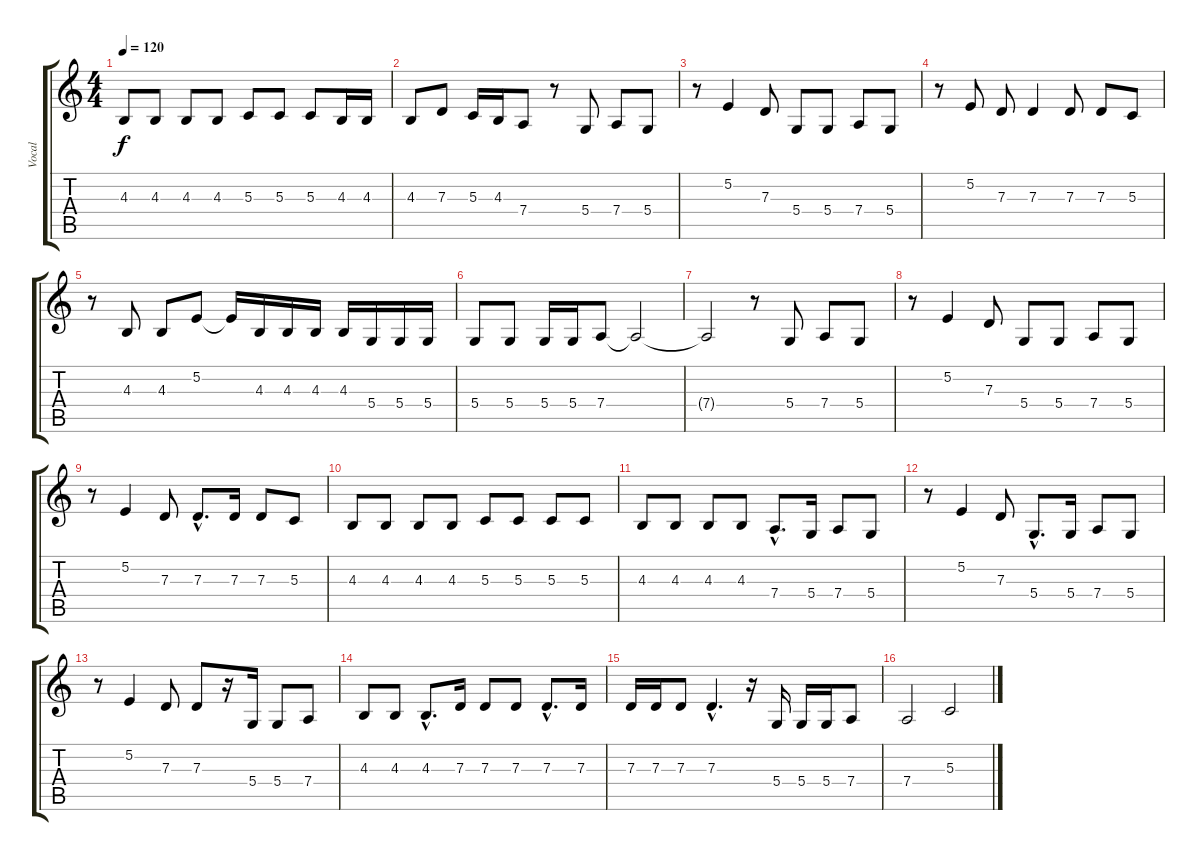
\track ("Vocal" "Vocal") {instrument violin}
\staff {score tabs}
\tuning (E4 B3 G3 D3 A2 E2) {hide}
\ts (4 4)
\tempo 120
\clef g2
\ks c
4.3{t}.8{dy f} 4.3.8 4.3.8 4.3.8 5.3.8 5.3.8 5.3.8 4.3.16 4.3.16 |
4.3.8 7.3.8 5.3.16 4.3.16 7.4.8 r.8 5.4.8 7.4.8 5.4.8 |
r.8 5.2.4 7.3.8 5.4.8 5.4.8 7.4.8 5.4.8 |
r.8 5.2.8 7.3.8 7.3.4 7.3.8 7.3.8 5.3.8 |
r.8 4.3.8 4.3.8 5.2.8 5.2{t}.16 4.3.16 4.3.16 4.3.16 4.3.16 5.4.16 5.4.16 5.4.16 |
5.4.8 5.4.8 5.4.16 5.4.16 7.4.8 7.4{t}.2 |
7.4{t}.2 r.8 5.4.8 7.4.8 5.4.8 |
r.8 5.2.4 7.3.8 5.4.8 5.4.8 7.4.8 5.4.8 |
r.8 5.2.4 7.3.8 7.3{hac}.8{d} 7.3.16 7.3.8 5.3.8 |
4.3.8 4.3.8 4.3.8 4.3.8 5.3.8 5.3.8 5.3.8 5.3.8 |
4.3.8 4.3.8 4.3.8 4.3.8 7.4{hac}.8{d} 5.4.16 7.4.8 5.4.8 |
r.8 5.2.4 7.3.8 5.4{hac}.8{d} 5.4.16 7.4.8 5.4.8 |
r.8 5.2.4 7.3.8 7.3.8 r.16 5.4.16 5.4.8 7.4.8 |
4.3.8 4.3.8 4.3{hac}.8{d} 7.3.16 7.3.8 7.3.8 7.3{hac}.8{d} 7.3.16 |
7.3.16 7.3.16 7.3.8 7.3{hac}.4{d} r.16 5.4.16 5.4.16 5.4.16 7.4.8 |
7.4.2 5.3.2
